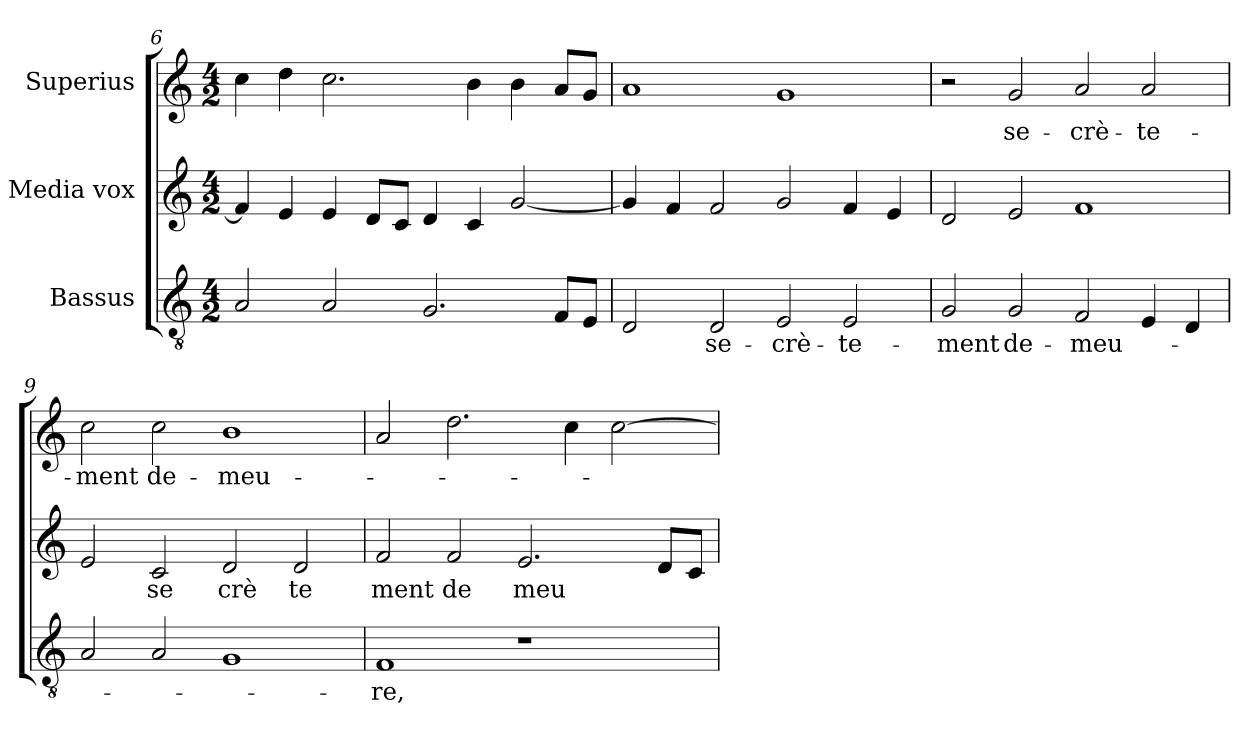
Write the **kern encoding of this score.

**kern	**text	**kern	**text	**kern	**text
*part3	*part3	*part2	*part2	*part1	*part1
*staff3	*staff3	*staff2	*staff2	*staff1	*staff1
*I"Bassus	*	*I"Media vox	*	*I"Superius	*
!!LO:LB:g=z
*clefGv2	*	*clefG2	*	*clefG2	*
*M4/2	*	*M4/2	*	*M4/2	*
=6	=6	=6	=6	=6	=6
2A/	.	4f/]	.	4cc\	.
.	.	4e/	.	4dd\	.
2A/	.	4e/	.	2.cc\	.
.	.	8d/L	.	.	.
.	.	8c/J	.	.	.
2.G/	.	4d/	.	.	.
.	.	4c/	.	4b\	.
.	.	[<2g/	.	4b\	.
8F/L	.	.	.	8a/L	.
8E/J	.	.	.	8g/J	.
=7	=7	=7	=7	=7	=7
2D/	.	4g/]	.	1a	.
.	.	4f/	.	.	.
!	!LO:LY:b:cj	!	!	!	!
2D/	-se-	2f/	.	.	.
!	!LO:LY:b:cj	!	!	!	!
2E/	-crè-	2g/	.	1g	.
!	!LO:LY:b:cj	!	!	!	!
2E/	-te-	4f/	.	.	.
.	.	4e/	.	.	.
=8	=8	=8	=8	=8	=8
!	!LO:LY:b:cj	!	!	!	!
2G/	-ment	2d/	.	2r	.
!	!LO:LY:b:cj	!	!	!	!LO:LY:b:cj
2G/	de-	2e/	.	2g/	se-
!	!LO:LY:b	!	!	!	!LO:LY:b:cj
2F/	-meu-	1f	.	2a/	-crè-
!	!	!	!	!	!LO:LY:b:cj
4E/	.	.	.	2a/	-te-
4D/	.	.	.	.	.
=9	=9	=9	=9	=9	=9
!	!	!	!	!	!LO:LY:b:cj
2A/	.	2e/	.	2cc\	-ment
!	!	!	!LO:LY:b:cj	!	!LO:LY:b:cj
2A/	.	2c/	se	2cc\	de-
!	!	!	!LO:LY:b:cj	!	!LO:LY:b
1G	.	2d/	crè	1b	-meu-
!	!	!	!LO:LY:b:cj	!	!
.	.	2d/	te	.	.
=10	=10	=10	=10	=10	=10
!	!LO:LY:b:cj	!	!LO:LY:b:cj	!	!
1F	-re,	2f/	ment	2a/	.
!	!	!	!LO:LY:b:cj	!	!
.	.	2f/	de	2.dd\	.
!	!	!	!LO:LY:b	!	!
1r	.	2.e/	meu	.	.
.	.	.	.	4cc\	.
.	.	.	.	[<2cc\	.
.	.	8d/L	.	.	.
.	.	8c/J	.	.	.
=	=	=	=	=	=
*-	*-	*-	*-	*-	*-
